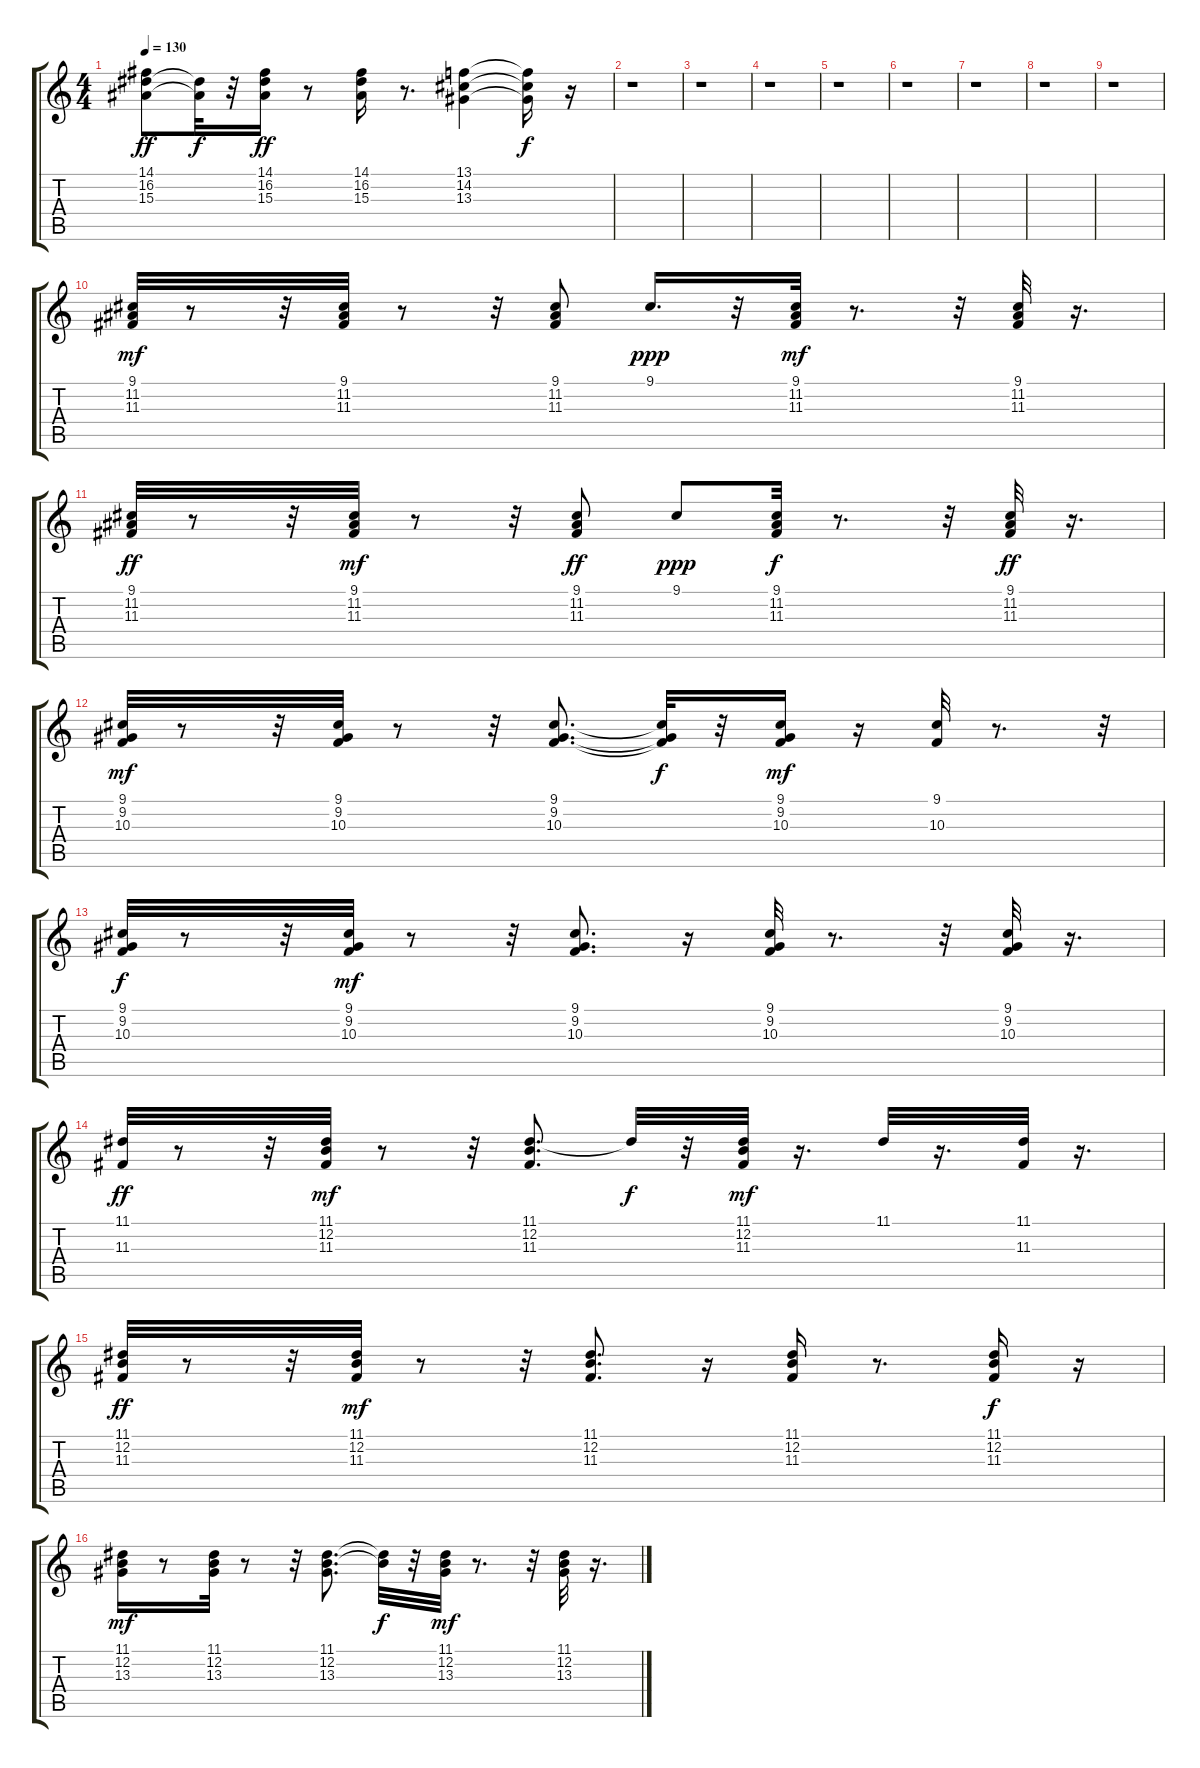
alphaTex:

\track "" {instrument percussiveorgan}
\staff {score tabs}
\tuning (E4 B3 G3 D3 A2 E2) {hide}
\ts (4 4)
\tempo 130
\clef g2
\ks c
(14.1 16.2 15.3).8{dy ff} (16.2{t} 15.3{t}).32{dy f} r.32 (14.1 16.2 15.3).16{dy ff} r.8 (14.1 16.2 15.3).16 r.8{d} (13.1 14.2 13.3).4 (13.1{t} 14.2{t} 13.3{t}).16{dy f} r.16 |
r.1 |
r.1 |
r.1 |
r.1 |
r.1 |
r.1 |
r.1 |
r.1 |
(9.1 11.2 11.3).32{dy mf} r.8 r.32 (9.1 11.2 11.3).32 r.8 r.32 (9.1 11.2 11.3).8 9.1.16{d dy ppp} r.32 (9.1 11.2 11.3).32{dy mf} r.8{d} r.32 (9.1 11.2 11.3).32 r.16{d} |
(9.1 11.2 11.3).32{dy ff} r.8 r.32 (9.1 11.2 11.3).32{dy mf} r.8 r.32 (9.1 11.2 11.3).8{dy ff} 9.1.8{dy ppp} (9.1 11.2 11.3).32{dy f} r.8{d} r.32 (9.1 11.2 11.3).32{dy ff} r.16{d} |
(9.1 9.2 10.3).32{dy mf} r.8 r.32 (9.1 9.2 10.3).32 r.8 r.32 (9.1 9.2 10.3).8{d} (9.1{t} 9.2{t} 10.3{t}).32{dy f} r.32 (9.1 9.2 10.3).16{dy mf} r.16 (9.1 10.3).32 r.8{d} r.32 |
(9.1 9.2 10.3).32{dy f} r.8 r.32 (9.1 9.2 10.3).32{dy mf} r.8 r.32 (9.1 9.2 10.3).8{d} r.16 (9.1 9.2 10.3).32 r.8{d} r.32 (9.1 9.2 10.3).32 r.16{d} |
(11.1 11.3).32{dy ff} r.8 r.32 (11.1 12.2 11.3).32{dy mf} r.8 r.32 (11.1 12.2 11.3).8{d} 11.1{t}.32{dy f} r.32 (11.1 12.2 11.3).32{dy mf} r.16{d} 11.1.32 r.16{d} (11.1 11.3).32 r.16{d} |
(11.1 12.2 11.3).32{dy ff} r.8 r.32 (11.1 12.2 11.3).32{dy mf} r.8 r.32 (11.1 12.2 11.3).8{d} r.16 (11.1 12.2 11.3).16 r.8{d} (11.1 12.2 11.3).16{dy f} r.16 |
(11.1 12.2 13.3).16{dy mf} r.8 (11.1 12.2 13.3).32 r.8 r.32 (11.1 12.2 13.3).8{d} (11.1{t} 12.2{t}).32{dy f} r.32 (11.1 12.2 13.3).32{dy mf} r.8{d} r.32 (11.1 12.2 13.3).32 r.16{d}
